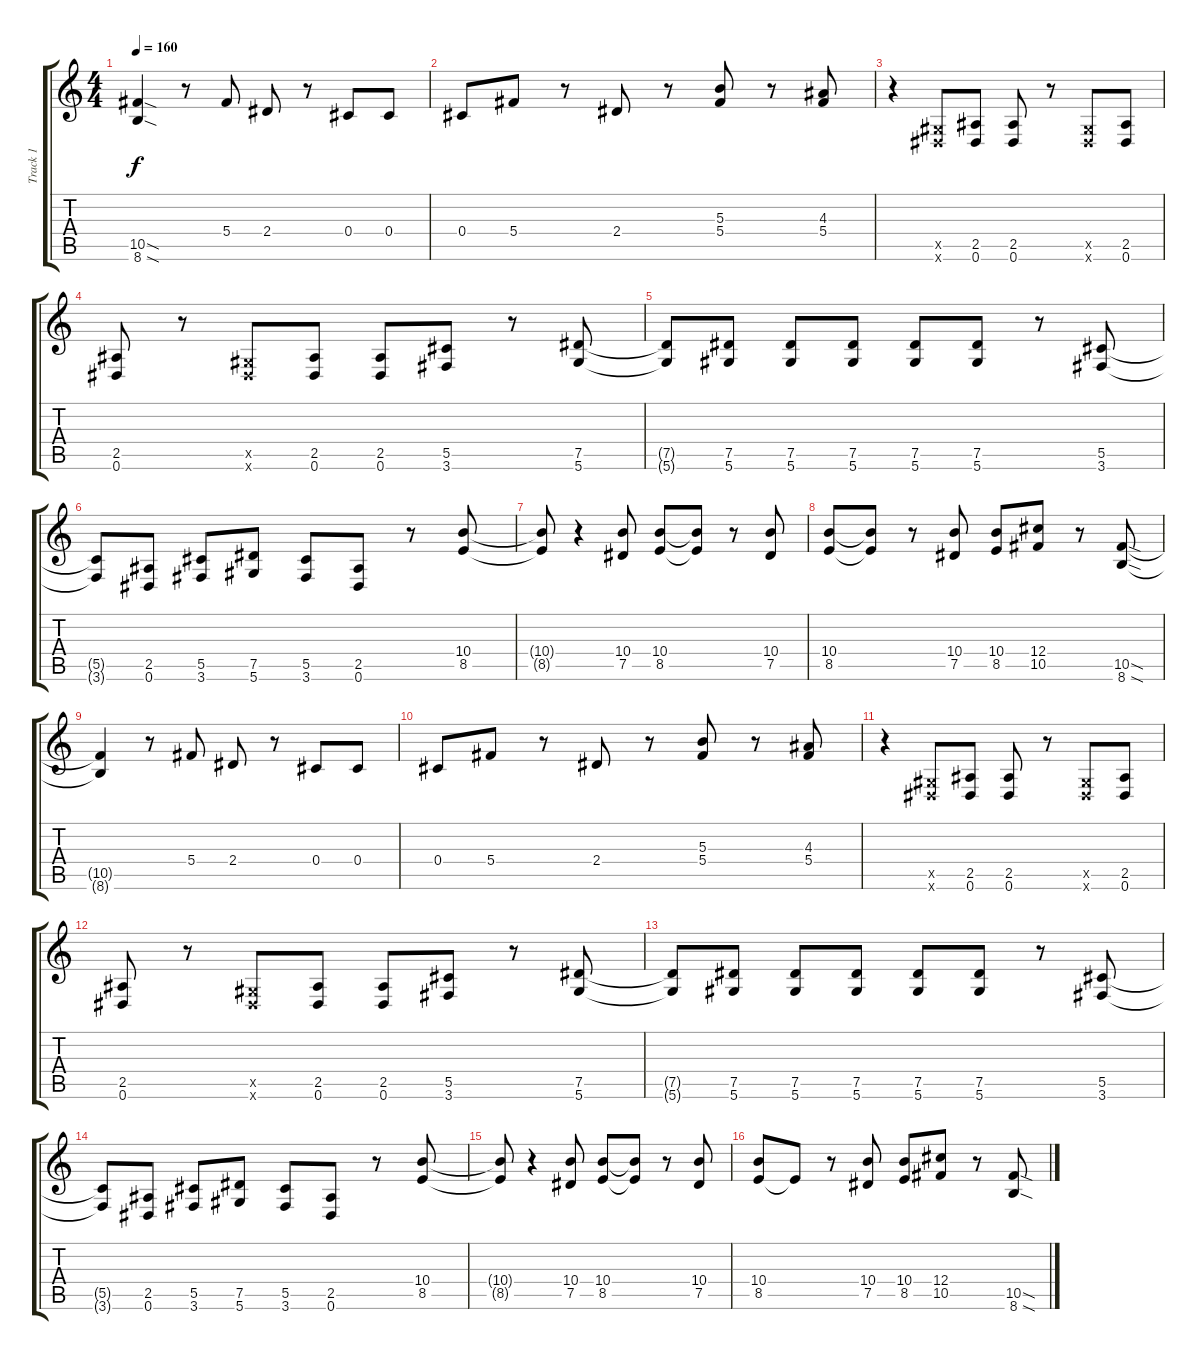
\track ("Track 1" "Track 1") {instrument overdrivenguitar}
\staff {score tabs}
\tuning (Eb4 Bb3 Gb3 Db3 Ab2 Eb2) {hide}
\ts (4 4)
\tempo 160
\clef g2
\ks c
(10.5{sod} 8.6{sod}).4{dy f instrument overdrivenguitar} r.8 5.4.8 2.4.8 r.8 0.4.8 0.4.8 |
0.4.8 5.4.8 r.8 2.4.8 r.8 (5.3 5.4).8 r.8 (4.3 5.4).8 |
r.4 (0.5{x} 0.6{x}).8 (2.5 0.6).8 (2.5 0.6).8 r.8 (0.5{x} 0.6{x}).8 (2.5 0.6).8 |
(2.5 0.6).8 r.8 (0.5{x} 0.6{x}).8 (2.5 0.6).8 (2.5 0.6).8 (5.5 3.6).8 r.8 (7.5 5.6).8 |
(7.5{t} 5.6{t}).8 (7.5 5.6).8 (7.5 5.6).8 (7.5 5.6).8 (7.5 5.6).8 (7.5 5.6).8 r.8 (5.5 3.6).8 |
(5.5{t} 3.6{t}).8 (2.5 0.6).8 (5.5 3.6).8 (7.5 5.6).8 (5.5 3.6).8 (2.5 0.6).8 r.8 (10.4 8.5).8 |
(10.4{t} 8.5{t}).8 r.4 (10.4 7.5).8 (10.4 8.5).8 (10.4{t} 8.5{t}).8 r.8 (10.4 7.5).8 |
(10.4 8.5).8 (10.4{t} 8.5{t}).8 r.8 (10.4 7.5).8 (10.4 8.5).8 (12.4 10.5).8 r.8 (10.5{sod} 8.6{sod}).8 |
(10.5{t} 8.6{t}).4 r.8 5.4.8 2.4.8 r.8 0.4.8 0.4.8 |
0.4.8 5.4.8 r.8 2.4.8 r.8 (5.3 5.4).8 r.8 (4.3 5.4).8 |
r.4 (0.5{x} 0.6{x}).8 (2.5 0.6).8 (2.5 0.6).8 r.8 (0.5{x} 0.6{x}).8 (2.5 0.6).8 |
(2.5 0.6).8 r.8 (0.5{x} 0.6{x}).8 (2.5 0.6).8 (2.5 0.6).8 (5.5 3.6).8 r.8 (7.5 5.6).8 |
(7.5{t} 5.6{t}).8 (7.5 5.6).8 (7.5 5.6).8 (7.5 5.6).8 (7.5 5.6).8 (7.5 5.6).8 r.8 (5.5 3.6).8 |
(5.5{t} 3.6{t}).8 (2.5 0.6).8 (5.5 3.6).8 (7.5 5.6).8 (5.5 3.6).8 (2.5 0.6).8 r.8 (10.4 8.5).8 |
(10.4{t} 8.5{t}).8 r.4 (10.4 7.5).8 (10.4 8.5).8 (10.4{t} 8.5{t}).8 r.8 (10.4 7.5).8 |
(10.4 8.5).8 8.5{t}.8 r.8 (10.4 7.5).8 (10.4 8.5).8 (12.4 10.5).8 r.8 (10.5{sod} 8.6{sod}).8
